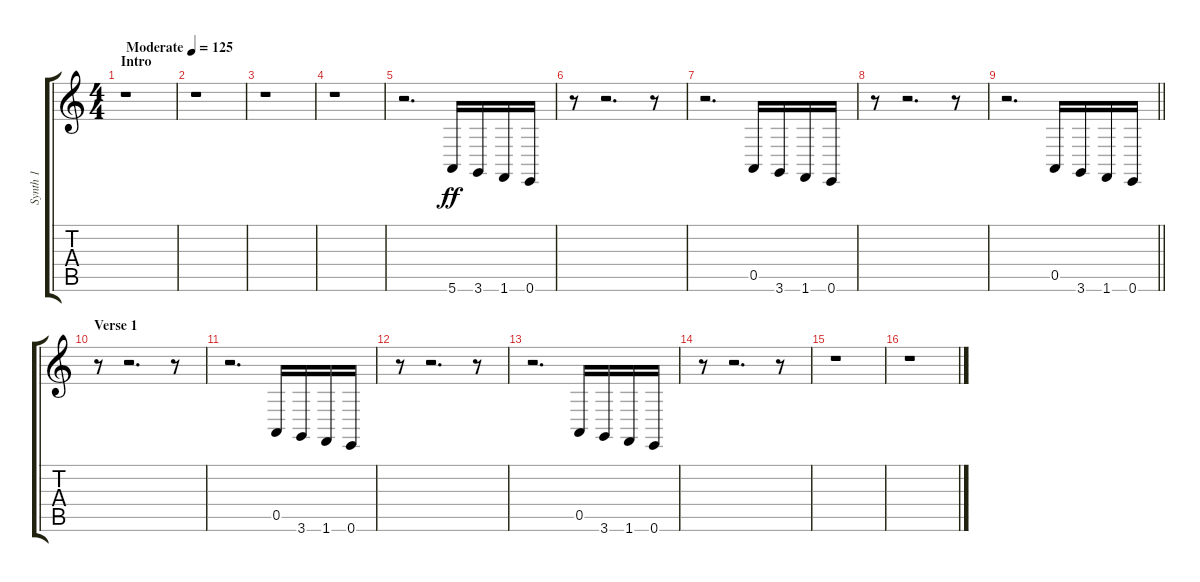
\track ("Synth 1" "Synth 1") {instrument baritonesax}
\staff {score tabs}
\tuning (E4 B3 G3 D3 A2 E2) {hide}
\ts (4 4)
\section ("" "Intro")
\tempo (125 "Moderate")
\clef g2
\ks c
r.1{dy ff instrument baritonesax} |
r.1 |
r.1 |
r.1 |
r.2{d} 5.6.16 3.6.16 1.6.16 0.6.16 |
r.8 r.2{d} r.8 |
r.2{d} 0.5.16 3.6.16 1.6.16 0.6.16 |
r.8 r.2{d} r.8 |
\barLineRight lightlight
r.2{d} 0.5.16 3.6.16 1.6.16 0.6.16 |
\section ("" "Verse 1")
r.8 r.2{d} r.8 |
r.2{d} 0.5.16 3.6.16 1.6.16 0.6.16 |
r.8 r.2{d} r.8 |
r.2{d} 0.5.16 3.6.16 1.6.16 0.6.16 |
r.8 r.2{d} r.8 |
r.1 |
r.1
